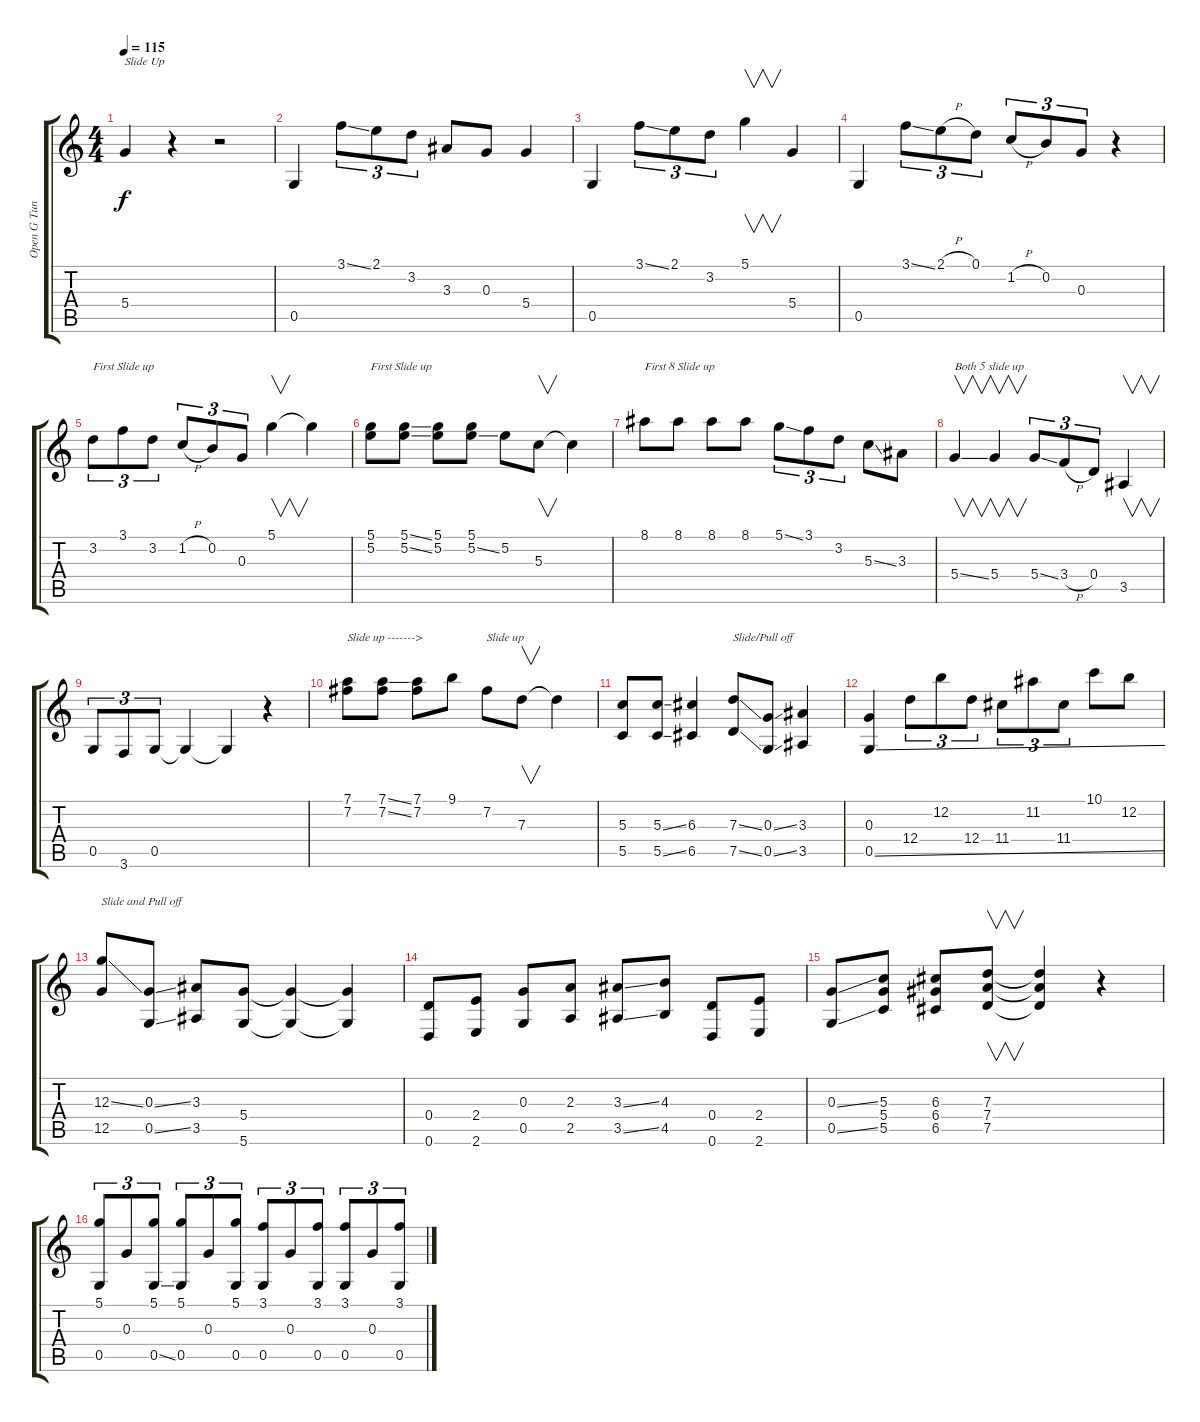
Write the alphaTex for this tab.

\track ("Open G Tuning " "Open G Tun") {instrument electricguitarclean}
\staff {score tabs}
\tuning (D4 B3 G3 D3 G2 D2) {hide}
\ts (4 4)
\tempo 115
\clef g2
\ks c
5.4.4{txt "Slide Up" dy f instrument electricguitarclean} r.4 r.2 |
0.5.4 3.1{ss}.8{tu (3 2)} 2.1.8{tu (3 2)} 3.2.8{tu (3 2)} 3.3.8 0.3.8 5.4.4 |
0.5.4 3.1{ss}.8{tu (3 2)} 2.1.8{tu (3 2)} 3.2.8{tu (3 2)} 5.1.4{v} 5.4.4 |
0.5.4 3.1{ss}.8{tu (3 2)} 2.1{h}.8{tu (3 2)} 0.1.8{tu (3 2)} 1.2{h}.8{tu (3 2)} 0.2.8{tu (3 2)} 0.3.8{tu (3 2)} r.4 |
3.2.8{tu (3 2) txt "First Slide up "} 3.1.8{tu (3 2)} 3.2.8{tu (3 2)} 1.2{h}.8{tu (3 2)} 0.2.8{tu (3 2)} 0.3.8{tu (3 2)} 5.1.4{v} 5.1{t}.4 |
(5.1 5.2).8{txt "First Slide up"} (5.1{ss} 5.2{ss}).8 (5.1 5.2).8 (5.1 5.2{ss}).8 5.2.8 5.3.8{v} 5.3{t}.4 |
8.1.8{txt "First 8 Slide up"} 8.1.8 8.1.8 8.1.8 5.1{ss}.8{tu (3 2)} 3.1.8{tu (3 2)} 3.2.8{tu (3 2)} 5.3{ss}.8 3.3.8 |
5.4{ss}.4{v txt "Both 5 slide up"} 5.4.4{v} 5.4{ss}.8{tu (3 2)} 3.4{h}.8{tu (3 2)} 0.4.8{tu (3 2)} 3.5.4{v} |
0.5.8{tu (3 2)} 3.6.8{tu (3 2)} 0.5.8{tu (3 2)} 0.5{t}.4 0.5{t}.4 r.4 |
(7.1 7.2).8{txt "Slide up ------->"} (7.1{ss} 7.2{ss}).8 (7.1 7.2).8 9.1.8 7.2.8{txt "Slide up"} 7.3.8{v} 7.3{t}.4 |
(5.3 5.5).8 (5.3{ss} 5.5{ss}).8 (6.3 6.5).4 (7.3{ss} 7.5{ss}).8{txt "Slide/Pull off"} (0.3{ss} 0.5{ss}).8 (3.3 3.5).4 |
(0.3 0.5{ss}).4 12.4.8{tu (3 2)} 12.2.8{tu (3 2)} 12.4.8{tu (3 2)} 11.4.8{tu (3 2)} 11.2.8{tu (3 2)} 11.4.8{tu (3 2)} 10.1.8 12.2.8 |
(12.3{ss} 12.5).8{txt "Slide and Pull off"} (0.3{ss} 0.5{ss}).8 (3.3 3.5).8 (5.4 5.6).8 (5.4{t} 5.6{t}).4 (5.4{t} 5.6{t}).4 |
(0.4 0.6).8 (2.4 2.6).8 (0.3 0.5).8 (2.3 2.5).8 (3.3{ss} 3.5{ss}).8 (4.3 4.5).8 (0.4 0.6).8 (2.4 2.6).8 |
(0.3{ss} 0.5{ss}).8 (5.3 5.4 5.5).8 (6.3 6.4 6.5).8 (7.3 7.4 7.5).8{v} (7.3{t} 7.4{t} 7.5{t}).4 r.4 |
(5.1 0.5).8{tu (3 2)} 0.3.8{tu (3 2)} (5.1 0.5{ss}).8{tu (3 2)} (5.1 0.5).8{tu (3 2)} 0.3.8{tu (3 2)} (5.1 0.5).8{tu (3 2)} (3.1 0.5).8{tu (3 2)} 0.3.8{tu (3 2)} (3.1 0.5).8{tu (3 2)} (3.1 0.5).8{tu (3 2)} 0.3.8{tu (3 2)} (3.1 0.5).8{tu (3 2)}
